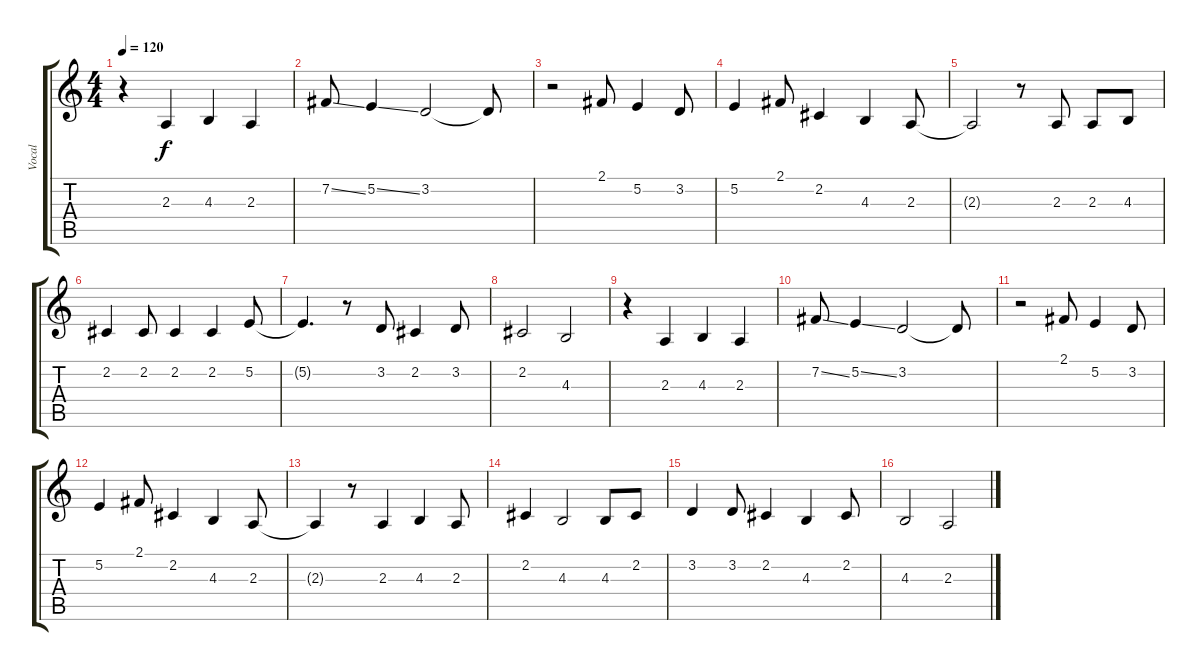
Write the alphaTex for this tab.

\track ("Vocal" "Vocal") {instrument harmonica}
\staff {score tabs}
\tuning (E4 B3 G3 D3 A2 E2) {hide}
\ts (4 4)
\tempo 120
\clef g2
\ks c
r.4{dy f} 2.3.4 4.3.4 2.3.4 |
7.2{ss}.8 5.2{ss}.4 3.2.2 3.2{t}.8 |
r.2 2.1.8 5.2.4 3.2.8 |
5.2.4 2.1.8 2.2.4 4.3.4 2.3.8 |
2.3{t}.2 r.8 2.3.8 2.3.8 4.3.8 |
2.2.4 2.2.8 2.2.4 2.2.4 5.2.8 |
5.2{t}.4{d} r.8 3.2.8 2.2.4 3.2.8 |
2.2.2 4.3.2 |
r.4 2.3.4 4.3.4 2.3.4 |
7.2{ss}.8 5.2{ss}.4 3.2.2 3.2{t}.8 |
r.2 2.1.8 5.2.4 3.2.8 |
5.2.4 2.1.8 2.2.4 4.3.4 2.3.8 |
2.3{t}.4 r.8 2.3.4 4.3.4 2.3.8 |
2.2.4 4.3.2 4.3.8 2.2.8 |
3.2.4 3.2.8 2.2.4 4.3.4 2.2.8 |
4.3.2 2.3.2
